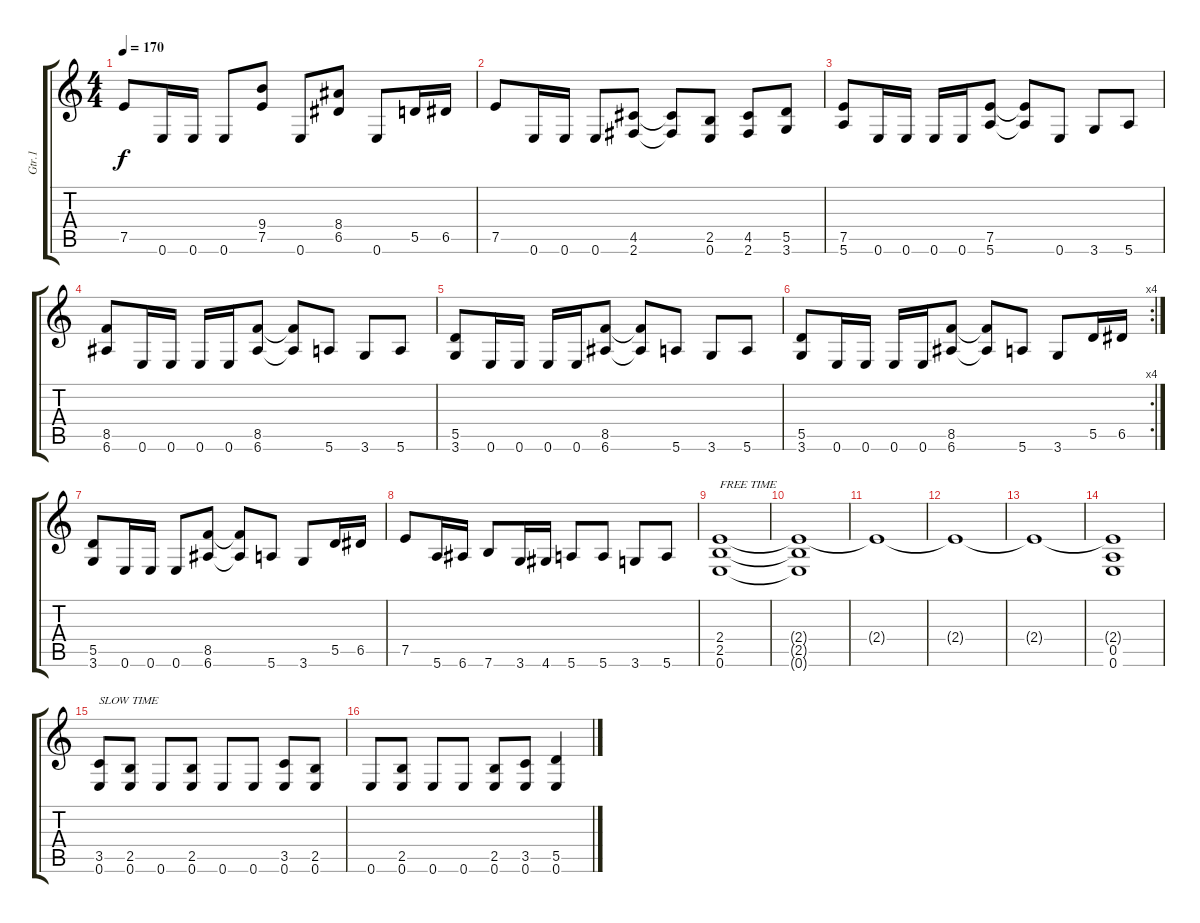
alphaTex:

\track ("Gtr.1" "Gtr.1") {instrument distortionguitar}
\staff {score tabs}
\tuning (E4 B3 G3 D3 A2 E2) {hide}
\ts (4 4)
\tempo 170
\clef g2
\ks c
7.5.8{dy f} 0.6.16 0.6.16 0.6.8 (9.4 7.5).8 0.6.8 (8.4 6.5).8 0.6.8 5.5.16 6.5.16 |
7.5.8 0.6.16 0.6.16 0.6.8 (4.5 2.6).8 (4.5{t} 2.6{t}).8 (2.5 0.6).8 (4.5 2.6).8 (5.5 3.6).8 |
(7.5 5.6).8 0.6.16 0.6.16 0.6.16 0.6.16 (7.5 5.6).8 (7.5{t} 5.6{t}).8 0.6.8 3.6.8 5.6.8 |
(8.5 6.6).8 0.6.16 0.6.16 0.6.16 0.6.16 (8.5 6.6).8 (8.5{t} 6.6{t}).8 5.6.8 3.6.8 5.6.8 |
(5.5 3.6).8 0.6.16 0.6.16 0.6.16 0.6.16 (8.5 6.6).8 (8.5{t} 6.6{t}).8 5.6.8 3.6.8 5.6.8 |
\rc 4
(5.5 3.6).8 0.6.16 0.6.16 0.6.16 0.6.16 (8.5 6.6).8 (8.5{t} 6.6{t}).8 5.6.8 3.6.8 5.5.16 6.5.16 |
(5.5 3.6).8 0.6.16 0.6.16 0.6.8 (8.5 6.6).8 (8.5{t} 6.6{t}).8 5.6.8 3.6.8 5.5.16 6.5.16 |
7.5.8 5.6.16 6.6.16 7.6.8 3.6.16 4.6.16 5.6.8 5.6.8 3.6.8 5.6.8 |
(2.4 2.5 0.6).1{txt "FREE TIME"} |
(2.4{t} 2.5{t} 0.6{t}).1 |
2.4{t}.1 |
2.4{t}.1 |
2.4{t}.1 |
(2.4{t} 0.5 0.6).1 |
(3.5 0.6).8{txt "SLOW TIME"} (2.5 0.6).8 0.6.8 (2.5 0.6).8 0.6.8 0.6.8 (3.5 0.6).8 (2.5 0.6).8 |
0.6.8 (2.5 0.6).8 0.6.8 0.6.8 (2.5 0.6).8 (3.5 0.6).8 (5.5 0.6).4
